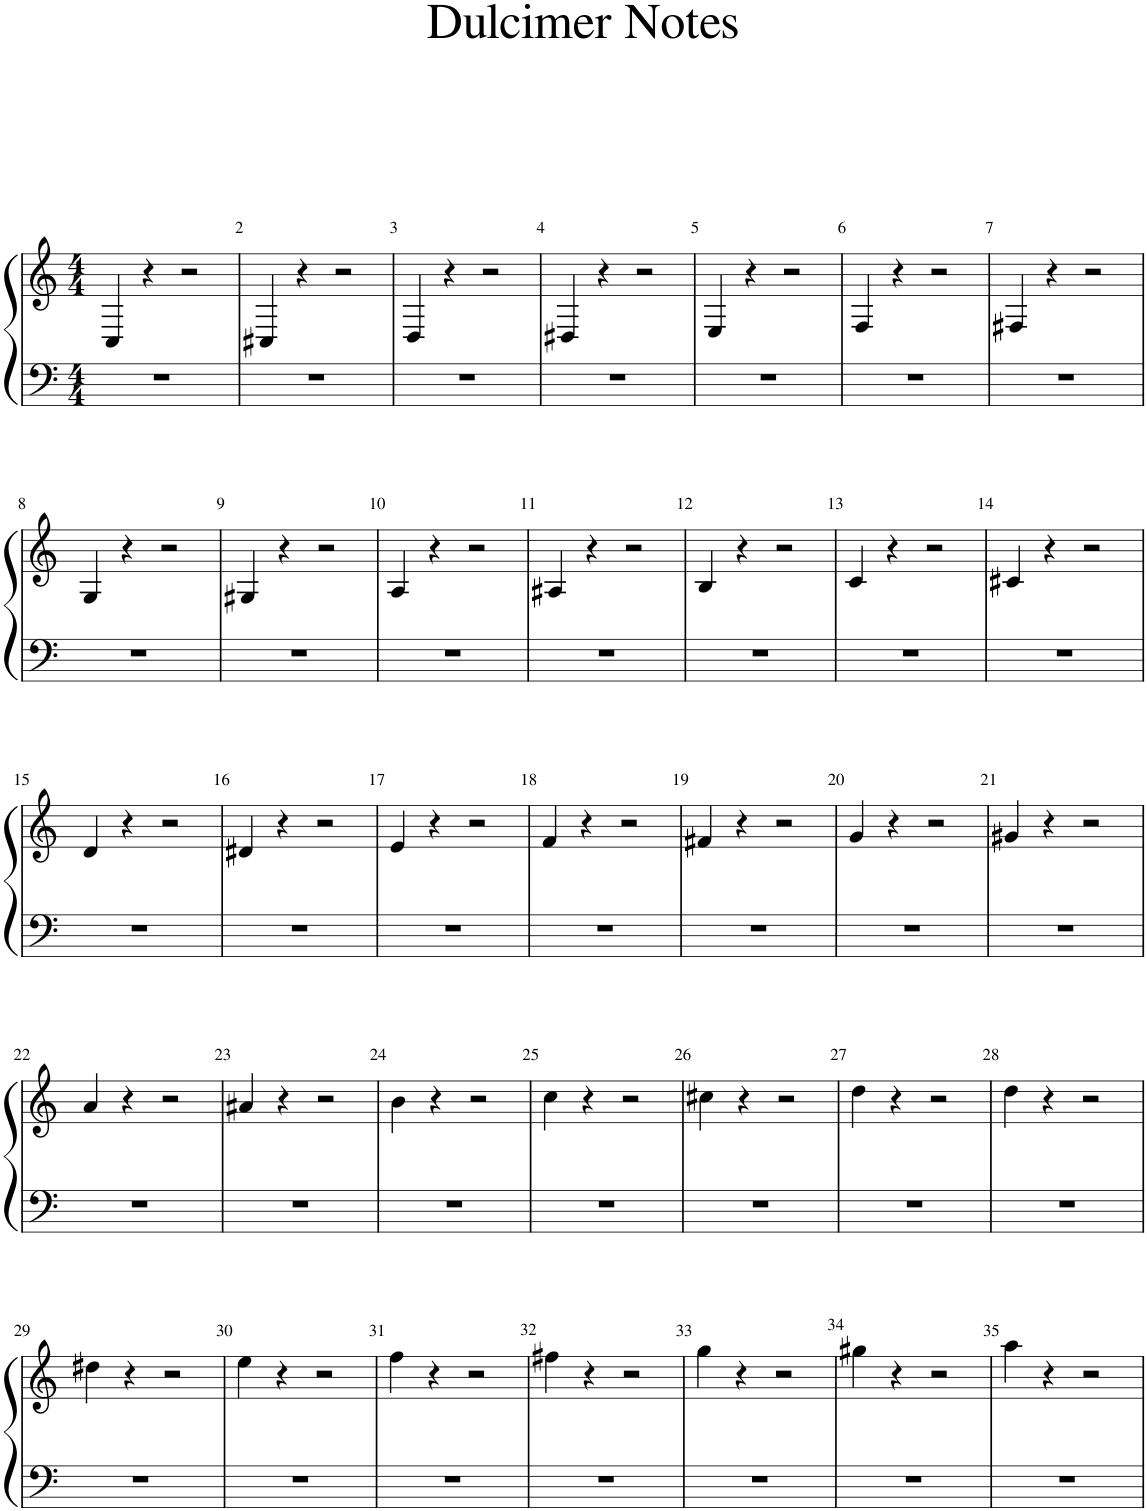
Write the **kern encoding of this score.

**kern	**kern
*part1	*part1
*staff2	*staff1
*I"Dulcimer	*
*I'Dlc.	*
*clefF4	*clefG2
*k[]	*k[]
*M4/4	*M4/4
=1	=1
1r	4C/
.	4r
.	2r
=2	=2
1r	4C#X/
.	4r
.	2r
=3	=3
1r	4D/
.	4r
.	2r
=4	=4
1r	4D#X/
.	4r
.	2r
=5	=5
1r	4E/
.	4r
.	2r
=6	=6
1r	4F/
.	4r
.	2r
=7	=7
1r	4F#X/
.	4r
.	2r
!!LO:LB:g=z
=8	=8
1r	4G/
.	4r
.	2r
=9	=9
1r	4G#X/
.	4r
.	2r
=10	=10
1r	4A/
.	4r
.	2r
=11	=11
1r	4A#X/
.	4r
.	2r
=12	=12
1r	4B/
.	4r
.	2r
=13	=13
1r	4c/
.	4r
.	2r
=14	=14
1r	4c#X/
.	4r
.	2r
!!LO:LB:g=z
=15	=15
1r	4d/
.	4r
.	2r
=16	=16
1r	4d#X/
.	4r
.	2r
=17	=17
1r	4e/
.	4r
.	2r
=18	=18
1r	4f/
.	4r
.	2r
=19	=19
1r	4f#X/
.	4r
.	2r
=20	=20
1r	4g/
.	4r
.	2r
=21	=21
1r	4g#X/
.	4r
.	2r
!!LO:LB:g=z
=22	=22
1r	4a/
.	4r
.	2r
=23	=23
1r	4a#X/
.	4r
.	2r
=24	=24
1r	4b\
.	4r
.	2r
=25	=25
1r	4cc\
.	4r
.	2r
=26	=26
1r	4cc#X\
.	4r
.	2r
=27	=27
1r	4dd\
.	4r
.	2r
=28	=28
1r	4dd\
.	4r
.	2r
!!LO:LB:g=z
=29	=29
1r	4dd#X\
.	4r
.	2r
=30	=30
1r	4ee\
.	4r
.	2r
=31	=31
1r	4ff\
.	4r
.	2r
=32	=32
1r	4ff#X\
.	4r
.	2r
=33	=33
1r	4gg\
.	4r
.	2r
=34	=34
1r	4gg#X\
.	4r
.	2r
=35	=35
1r	4aa\
.	4r
.	2r
=	=
*-	*-
